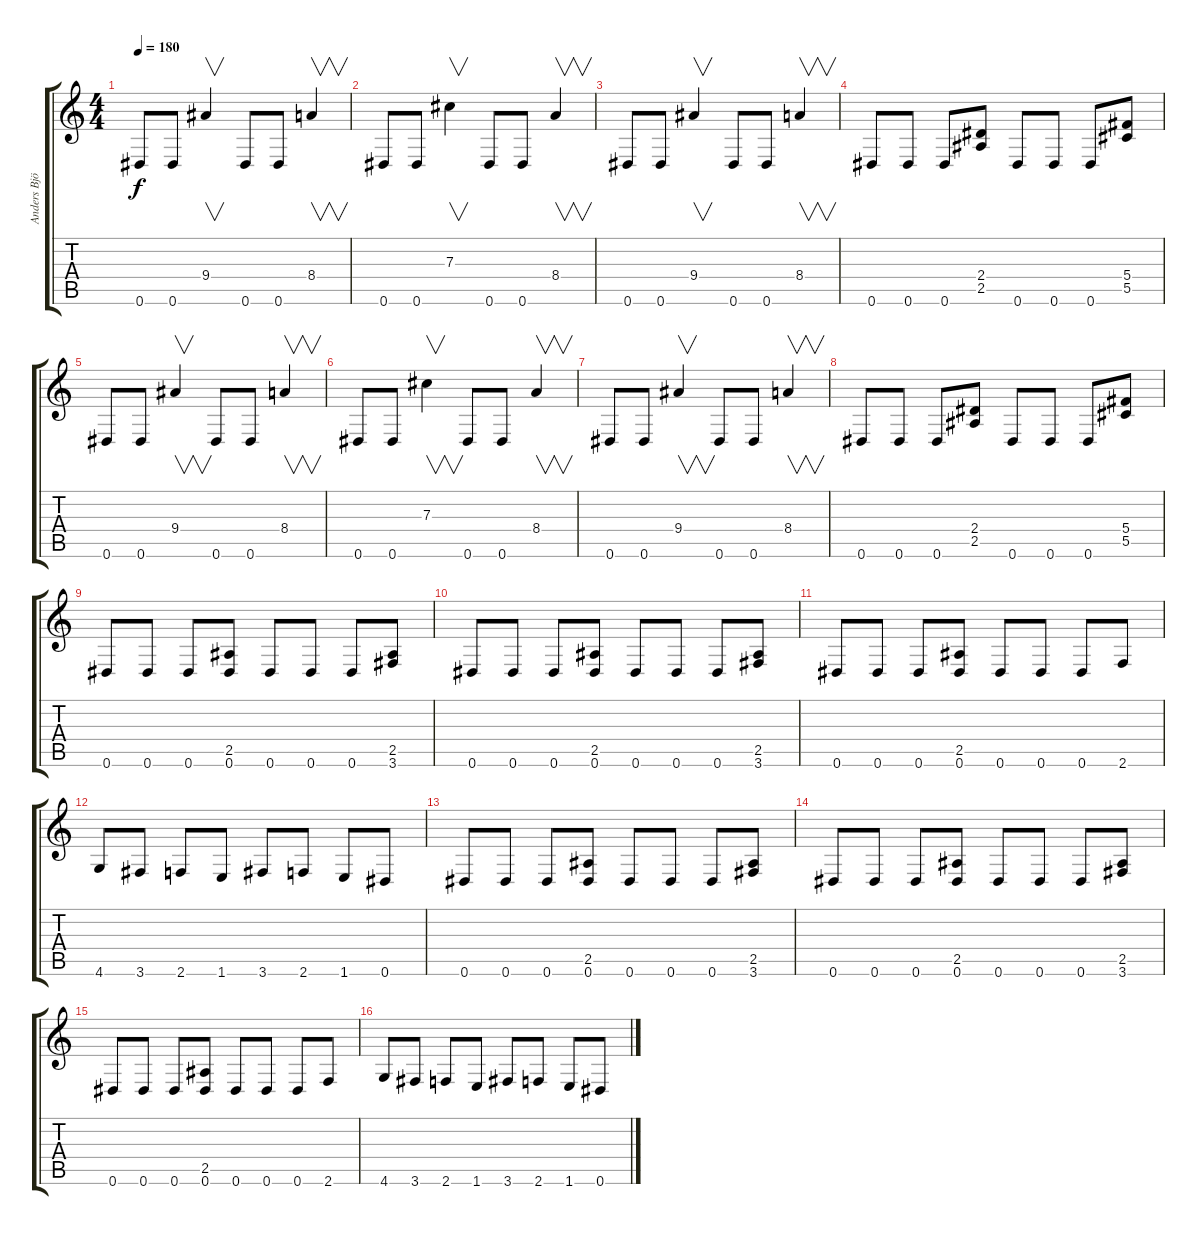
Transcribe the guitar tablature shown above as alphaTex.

\track ("Anders Björler" "Anders Bjö") {instrument distortionguitar}
\staff {score tabs}
\tuning (Eb4 Bb3 Gb3 Db3 Ab2 Eb2) {hide}
\ts (4 4)
\tempo 180
\clef g2
\ks c
0.6.8{dy f} 0.6.8 9.4.4{v} 0.6.8 0.6.8 8.4.4{v} |
0.6.8 0.6.8 7.3.4{v} 0.6.8 0.6.8 8.4.4{v} |
0.6.8 0.6.8 9.4.4{v} 0.6.8 0.6.8 8.4.4{v} |
0.6.8 0.6.8 0.6.8 (2.4 2.5).8 0.6.8 0.6.8 0.6.8 (5.4 5.5).8 |
0.6.8 0.6.8 9.4.4{v} 0.6.8 0.6.8 8.4.4{v} |
0.6.8 0.6.8 7.3.4{v} 0.6.8 0.6.8 8.4.4{v} |
0.6.8 0.6.8 9.4.4{v} 0.6.8 0.6.8 8.4.4{v} |
0.6.8 0.6.8 0.6.8 (2.4 2.5).8 0.6.8 0.6.8 0.6.8 (5.4 5.5).8 |
0.6.8 0.6.8 0.6.8 (2.5 0.6).8 0.6.8 0.6.8 0.6.8 (2.5 3.6).8 |
0.6.8 0.6.8 0.6.8 (2.5 0.6).8 0.6.8 0.6.8 0.6.8 (2.5 3.6).8 |
0.6.8 0.6.8 0.6.8 (2.5 0.6).8 0.6.8 0.6.8 0.6.8 2.6.8 |
4.6.8 3.6.8 2.6.8 1.6.8 3.6.8 2.6.8 1.6.8 0.6.8 |
0.6.8 0.6.8 0.6.8 (2.5 0.6).8 0.6.8 0.6.8 0.6.8 (2.5 3.6).8 |
0.6.8 0.6.8 0.6.8 (2.5 0.6).8 0.6.8 0.6.8 0.6.8 (2.5 3.6).8 |
0.6.8 0.6.8 0.6.8 (2.5 0.6).8 0.6.8 0.6.8 0.6.8 2.6.8 |
4.6.8 3.6.8 2.6.8 1.6.8 3.6.8 2.6.8 1.6.8 0.6.8
